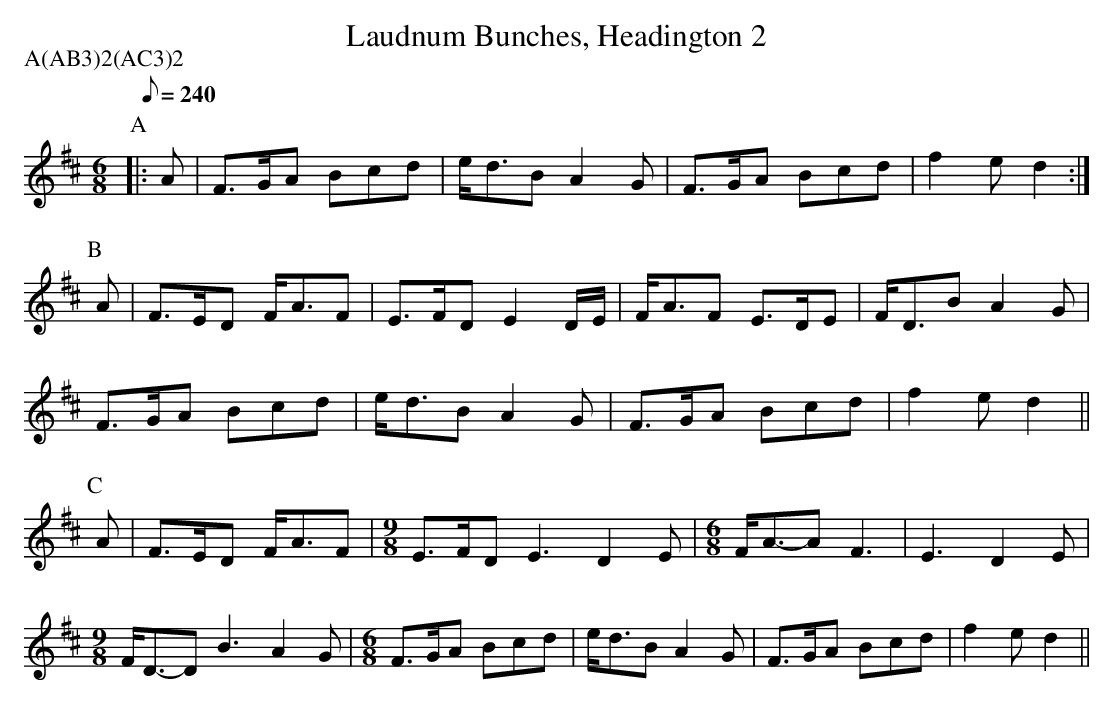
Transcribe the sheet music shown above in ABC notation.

X:1
T:Laudnum Bunches, Headington 2
M:6/8
L:1/8
P:A(AB3)2(AC3)2
K:D
Q:240
P:A
|:A|F>GA Bcd    |e<dB A2G   |F>GA Bcd |f2e  d2:|
P:B
A|F>ED F<AF   |E>FD E2D/E/|F<AF E>DE|F<DB A2G|
F>GA Bcd    |e<dB A2G   |F>GA Bcd |f2e  d2 ||
P:C
A|F>ED F<AF   |[M:9/8]E>FD E3  D2E|[M:6/8]F<A-A F3    |E3       D2E|
[M:9/8]F<D-D B3 A2G|[M:6/8]F>GA Bcd    |e<dB A2G   |F>GA Bcd |f2e  d2 ||
